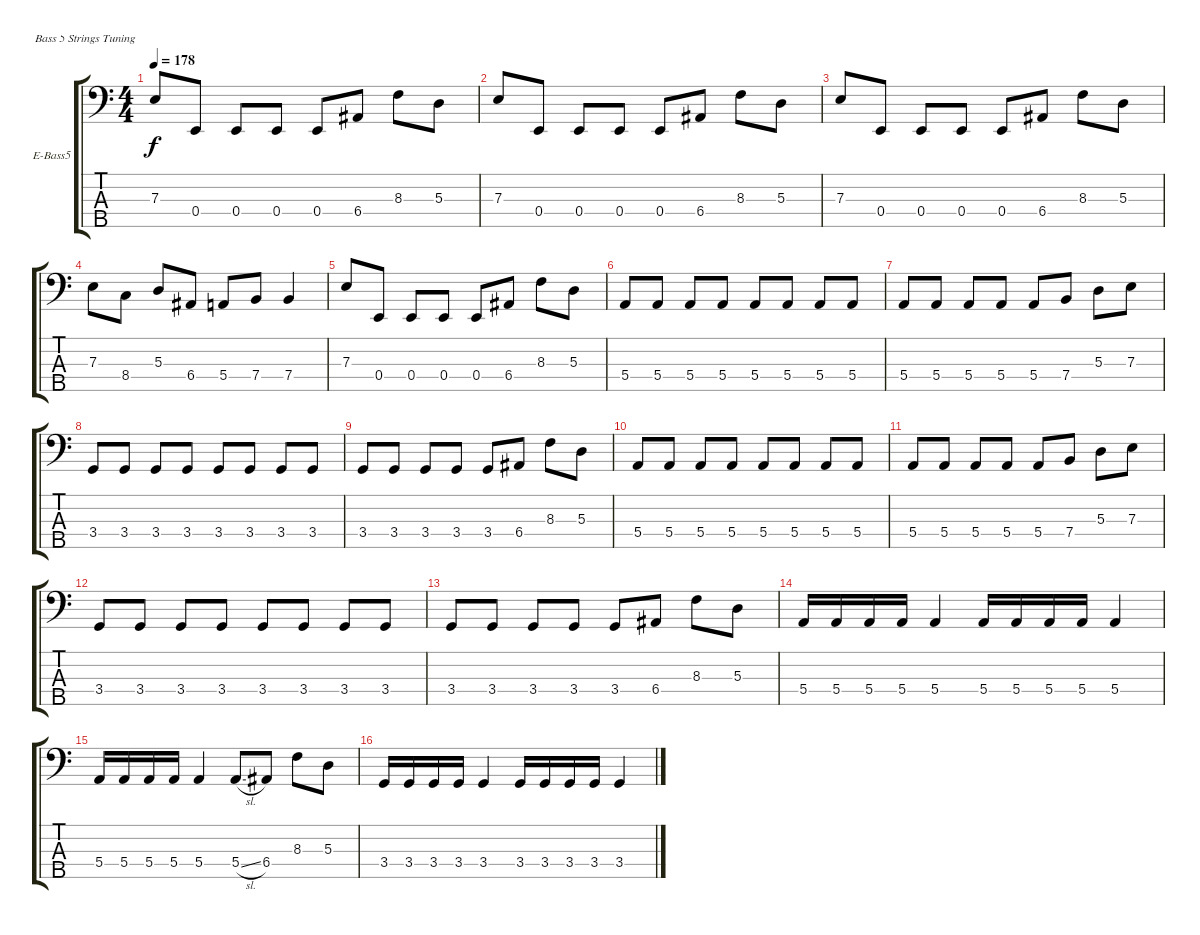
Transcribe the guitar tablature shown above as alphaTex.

\bracketExtendMode groupsimilarinstruments
\firstSystemTrackNameOrientation horizontal
\otherSystemsTrackNameOrientation horizontal
\track ("Robert Trujillo" "E-Bass5") {instrument electricbassfinger}
\staff {score tabs}
\tuning (G2 D2 A1 E1 B0)
\ts (4 4)
\tempo 178
\clef f4
\ks c
7.3.8{dy f} 0.4.8 0.4.8 0.4.8 0.4.8 6.4.8 8.3.8 5.3.8 |
7.3.8 0.4.8 0.4.8 0.4.8 0.4.8 6.4.8 8.3.8 5.3.8 |
7.3.8 0.4.8 0.4.8 0.4.8 0.4.8 6.4.8 8.3.8 5.3.8 |
7.3.8 8.4.8 5.3.8 6.4.8 5.4.8 7.4.8 7.4.4 |
7.3.8 0.4.8 0.4.8 0.4.8 0.4.8 6.4.8 8.3.8 5.3.8 |
5.4.8 5.4.8 5.4.8 5.4.8 5.4.8 5.4.8 5.4.8 5.4.8 |
5.4.8 5.4.8 5.4.8 5.4.8 5.4.8 7.4.8 5.3.8 7.3.8 |
3.4.8 3.4.8 3.4.8 3.4.8 3.4.8 3.4.8 3.4.8 3.4.8 |
3.4.8 3.4.8 3.4.8 3.4.8 3.4.8 6.4.8 8.3.8 5.3.8 |
5.4.8 5.4.8 5.4.8 5.4.8 5.4.8 5.4.8 5.4.8 5.4.8 |
5.4.8 5.4.8 5.4.8 5.4.8 5.4.8 7.4.8 5.3.8 7.3.8 |
3.4.8 3.4.8 3.4.8 3.4.8 3.4.8 3.4.8 3.4.8 3.4.8 |
3.4.8 3.4.8 3.4.8 3.4.8 3.4.8 6.4.8 8.3.8 5.3.8 |
5.4.16 5.4.16 5.4.16 5.4.16 5.4.4 5.4.16 5.4.16 5.4.16 5.4.16 5.4.4 |
5.4.16 5.4.16 5.4.16 5.4.16 5.4.4 5.4{sl}.8 6.4.8 8.3.8 5.3.8 |
3.4.16 3.4.16 3.4.16 3.4.16 3.4.4 3.4.16 3.4.16 3.4.16 3.4.16 3.4.4
